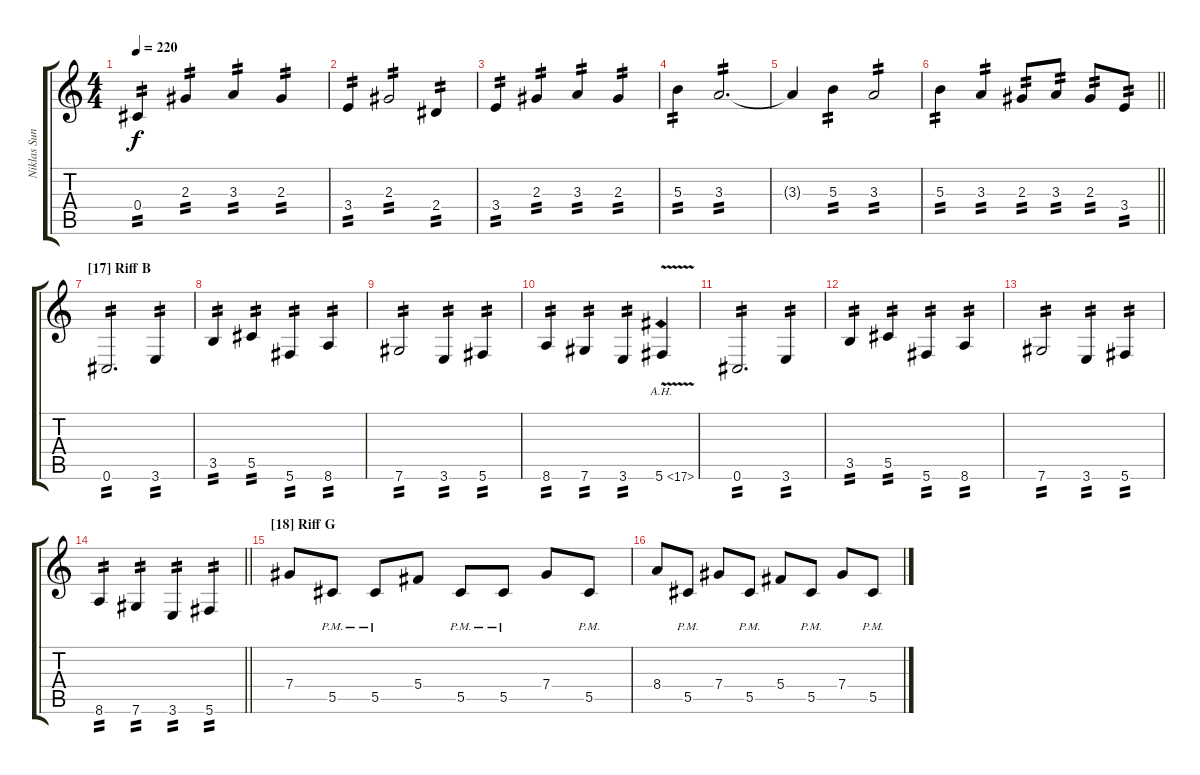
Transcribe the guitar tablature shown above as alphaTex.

\track ("Niklas Sundin" "Niklas Sun") {instrument distortionguitar}
\staff {score tabs}
\tuning (Eb4 Bb3 Gb3 Db3 Ab2 Db2) {hide}
\ts (4 4)
\tempo 220
\clef g2
\ks c
0.4.4{tp 2 dy f} 2.3.4{tp 2} 3.3.4{tp 2} 2.3.4{tp 2} |
3.4.4{tp 2} 2.3.2{tp 2} 2.4.4{tp 2} |
3.4.4{tp 2} 2.3.4{tp 2} 3.3.4{tp 2} 2.3.4{tp 2} |
5.3.4{tp 2} 3.3.2{d tp 2} |
3.3{t}.4 5.3.4{tp 2} 3.3.2{tp 2} |
\barLineRight lightlight
5.3.4{tp 2} 3.3.4{tp 2} 2.3.8{tp 2} 3.3.8{tp 2} 2.3.8{tp 2} 3.4.8{tp 2} |
\section ("" "[17] Riff B")
0.6.2{d tp 2} 3.6.4{tp 2} |
3.5.4{tp 2} 5.5.4{tp 2} 5.6.4{tp 2} 8.6.4{tp 2} |
7.6.2{tp 2} 3.6.4{tp 2} 5.6.4{tp 2} |
8.6.4{tp 2} 7.6.4{tp 2} 3.6.4{tp 2} 5.6{ah 12 v}.4 |
0.6.2{d tp 2} 3.6.4{tp 2} |
3.5.4{tp 2} 5.5.4{tp 2} 5.6.4{tp 2} 8.6.4{tp 2} |
7.6.2{tp 2} 3.6.4{tp 2} 5.6.4{tp 2} |
\barLineRight lightlight
8.6.4{tp 2} 7.6.4{tp 2} 3.6.4{tp 2} 5.6.4{tp 2} |
\section ("" "[18] Riff G")
7.4.8 5.5{pm}.8 5.5{pm}.8 5.4.8 5.5{pm}.8 5.5{pm}.8 7.4.8 5.5{pm}.8 |
8.4.8 5.5{pm}.8 7.4.8 5.5{pm}.8 5.4.8 5.5{pm}.8 7.4.8 5.5{pm}.8
